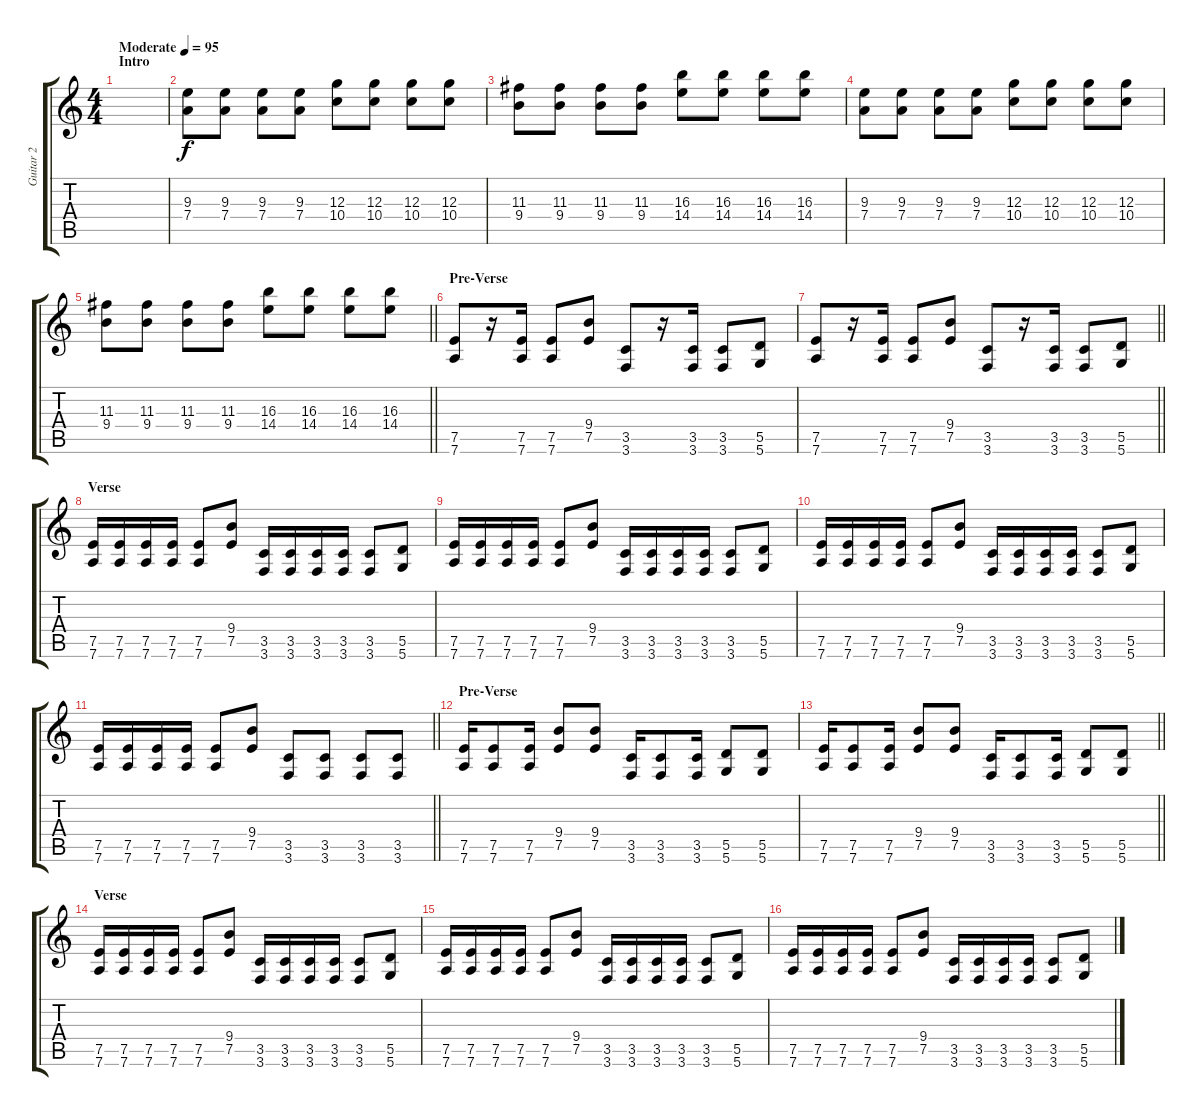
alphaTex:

\track ("Guitar 2" "Guitar 2") {instrument distortionguitar}
\staff {score tabs}
\tuning (E4 B3 G3 D3 A2 D2) {hide}
\ts (4 4)
\section ("" "Intro")
\tempo (95 "Moderate")
\clef g2
\ks c
|
(9.3 7.4).8 (9.3 7.4).8 (9.3 7.4).8 (9.3 7.4).8 (12.3 10.4).8 (12.3 10.4).8 (12.3 10.4).8 (12.3 10.4).8 |
(11.3 9.4).8 (11.3 9.4).8 (11.3 9.4).8 (11.3 9.4).8 (16.3 14.4).8 (16.3 14.4).8 (16.3 14.4).8 (16.3 14.4).8 |
(9.3 7.4).8 (9.3 7.4).8 (9.3 7.4).8 (9.3 7.4).8 (12.3 10.4).8 (12.3 10.4).8 (12.3 10.4).8 (12.3 10.4).8 |
\barLineRight lightlight
(11.3 9.4).8 (11.3 9.4).8 (11.3 9.4).8 (11.3 9.4).8 (16.3 14.4).8 (16.3 14.4).8 (16.3 14.4).8 (16.3 14.4).8 |
\section ("" "Pre-Verse")
(7.5 7.6).8 r.16 (7.5 7.6).16 (7.5 7.6).8 (9.4 7.5).8 (3.5 3.6).8 r.16 (3.5 3.6).16 (3.5 3.6).8 (5.5 5.6).8 |
\barLineRight lightlight
(7.5 7.6).8 r.16 (7.5 7.6).16 (7.5 7.6).8 (9.4 7.5).8 (3.5 3.6).8 r.16 (3.5 3.6).16 (3.5 3.6).8 (5.5 5.6).8 |
\section ("" "Verse")
(7.5 7.6).16 (7.5 7.6).16 (7.5 7.6).16 (7.5 7.6).16 (7.5 7.6).8 (9.4 7.5).8 (3.5 3.6).16 (3.5 3.6).16 (3.5 3.6).16 (3.5 3.6).16 (3.5 3.6).8 (5.5 5.6).8 |
(7.5 7.6).16 (7.5 7.6).16 (7.5 7.6).16 (7.5 7.6).16 (7.5 7.6).8 (9.4 7.5).8 (3.5 3.6).16 (3.5 3.6).16 (3.5 3.6).16 (3.5 3.6).16 (3.5 3.6).8 (5.5 5.6).8 |
(7.5 7.6).16 (7.5 7.6).16 (7.5 7.6).16 (7.5 7.6).16 (7.5 7.6).8 (9.4 7.5).8 (3.5 3.6).16 (3.5 3.6).16 (3.5 3.6).16 (3.5 3.6).16 (3.5 3.6).8 (5.5 5.6).8 |
\barLineRight lightlight
(7.5 7.6).16 (7.5 7.6).16 (7.5 7.6).16 (7.5 7.6).16 (7.5 7.6).8 (9.4 7.5).8 (3.5 3.6).8 (3.5 3.6).8 (3.5 3.6).8 (3.5 3.6).8 |
\section ("" "Pre-Verse")
(7.5 7.6).16 (7.5 7.6).8 (7.5 7.6).16 (9.4 7.5).8 (9.4 7.5).8 (3.5 3.6).16 (3.5 3.6).8 (3.5 3.6).16 (5.5 5.6).8 (5.5 5.6).8 |
\barLineRight lightlight
(7.5 7.6).16 (7.5 7.6).8 (7.5 7.6).16 (9.4 7.5).8 (9.4 7.5).8 (3.5 3.6).16 (3.5 3.6).8 (3.5 3.6).16 (5.5 5.6).8 (5.5 5.6).8 |
\section ("" "Verse")
(7.5 7.6).16 (7.5 7.6).16 (7.5 7.6).16 (7.5 7.6).16 (7.5 7.6).8 (9.4 7.5).8 (3.5 3.6).16 (3.5 3.6).16 (3.5 3.6).16 (3.5 3.6).16 (3.5 3.6).8 (5.5 5.6).8 |
(7.5 7.6).16 (7.5 7.6).16 (7.5 7.6).16 (7.5 7.6).16 (7.5 7.6).8 (9.4 7.5).8 (3.5 3.6).16 (3.5 3.6).16 (3.5 3.6).16 (3.5 3.6).16 (3.5 3.6).8 (5.5 5.6).8 |
(7.5 7.6).16 (7.5 7.6).16 (7.5 7.6).16 (7.5 7.6).16 (7.5 7.6).8 (9.4 7.5).8 (3.5 3.6).16 (3.5 3.6).16 (3.5 3.6).16 (3.5 3.6).16 (3.5 3.6).8 (5.5 5.6).8
